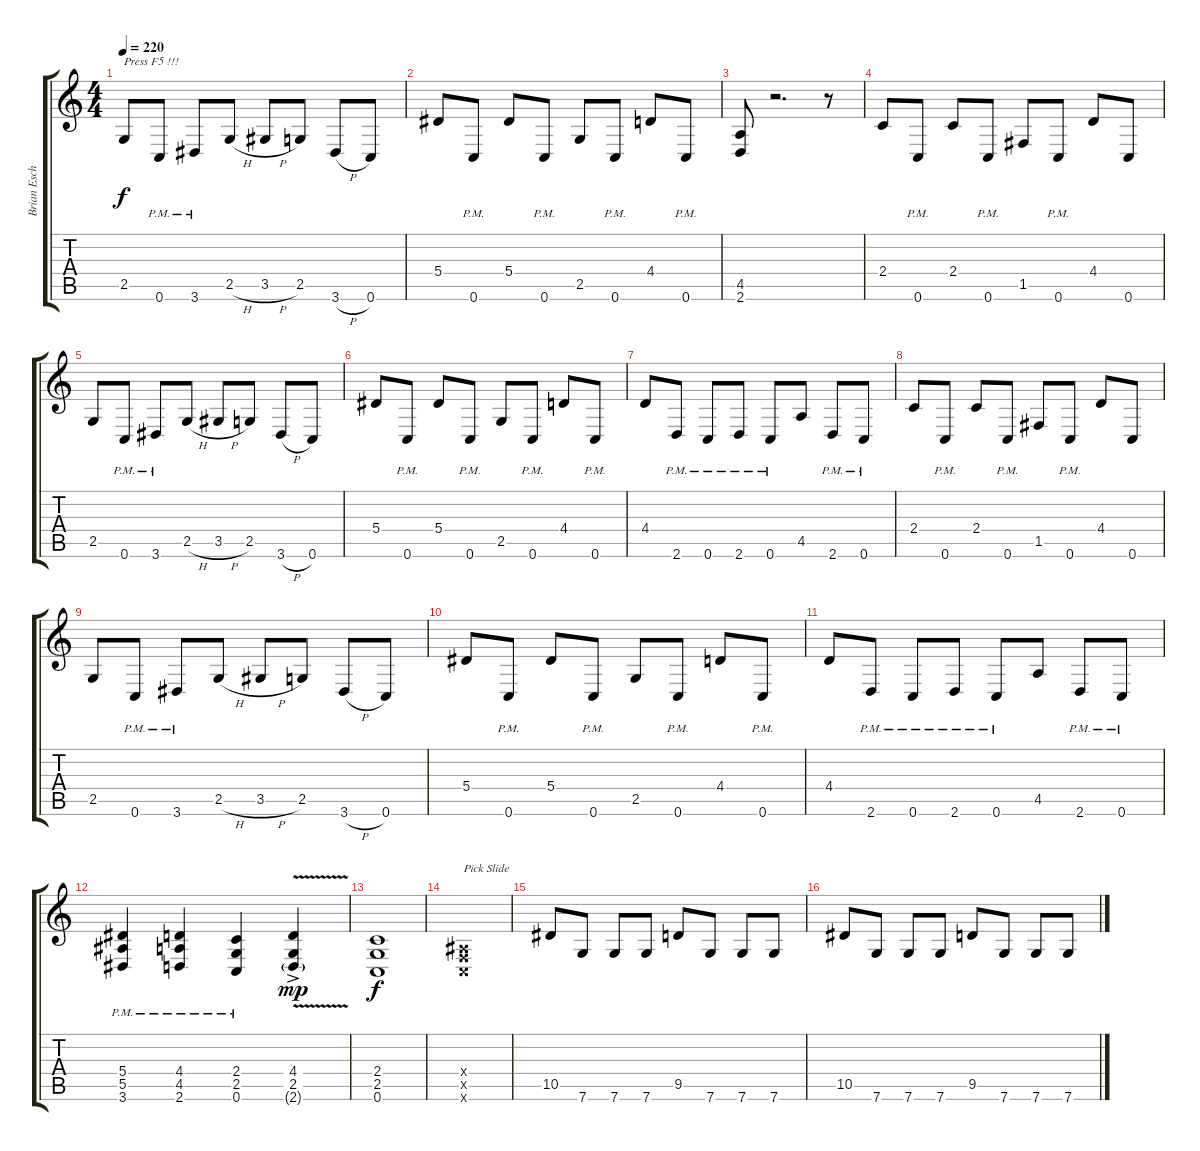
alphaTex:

\track ("Brian Eschbach (Lead Guitar)" "Brian Esch") {instrument distortionguitar}
\staff {score tabs}
\tuning (C4 G3 Eb3 Bb2 F2 C2) {hide}
\ts (4 4)
\tempo 220
\clef g2
\ks c
2.5.8{txt "Press F5 !!!" dy f instrument distortionguitar} 0.6{pm}.8 3.6{pm}.8 2.5{h}.8 3.5{h}.8 2.5.8 3.6{h}.8 0.6.8 |
5.4.8 0.6{pm}.8 5.4.8 0.6{pm}.8 2.5.8 0.6{pm}.8 4.4.8 0.6{pm}.8 |
(4.5 2.6).8 r.2{d} r.8 |
2.4.8 0.6{pm}.8 2.4.8 0.6{pm}.8 1.5.8 0.6{pm}.8 4.4.8 0.6.8 |
2.5.8 0.6{pm}.8 3.6{pm}.8 2.5{h}.8 3.5{h}.8 2.5.8 3.6{h}.8 0.6.8 |
5.4.8 0.6{pm}.8 5.4.8 0.6{pm}.8 2.5.8 0.6{pm}.8 4.4.8 0.6{pm}.8 |
4.4.8 2.6{pm}.8 0.6{pm}.8 2.6{pm}.8 0.6{pm}.8 4.5.8 2.6{pm}.8 0.6{pm}.8 |
2.4.8 0.6{pm}.8 2.4.8 0.6{pm}.8 1.5.8 0.6{pm}.8 4.4.8 0.6.8 |
2.5.8 0.6{pm}.8 3.6{pm}.8 2.5{h}.8 3.5{h}.8 2.5.8 3.6{h}.8 0.6.8 |
5.4.8 0.6{pm}.8 5.4.8 0.6{pm}.8 2.5.8 0.6{pm}.8 4.4.8 0.6{pm}.8 |
4.4.8 2.6{pm}.8 0.6{pm}.8 2.6{pm}.8 0.6{pm}.8 4.5.8 2.6{pm}.8 0.6{pm}.8 |
(5.4{pm} 5.5{pm} 3.6{pm}).4 (4.4{pm} 4.5{pm} 2.6{pm}).4 (2.4{pm} 2.5{pm} 0.6{pm}).4 (4.4{v ac} 2.5 2.6{g}).4{dy mp} |
(2.4 2.5 0.6).1{dy f} |
(0.4{x} 0.5{x} 0.6{x}).1{txt "Pick Slide"} |
10.5.8 7.6.8 7.6.8 7.6.8 9.5.8 7.6.8 7.6.8 7.6.8 |
10.5.8 7.6.8 7.6.8 7.6.8 9.5.8 7.6.8 7.6.8 7.6.8
